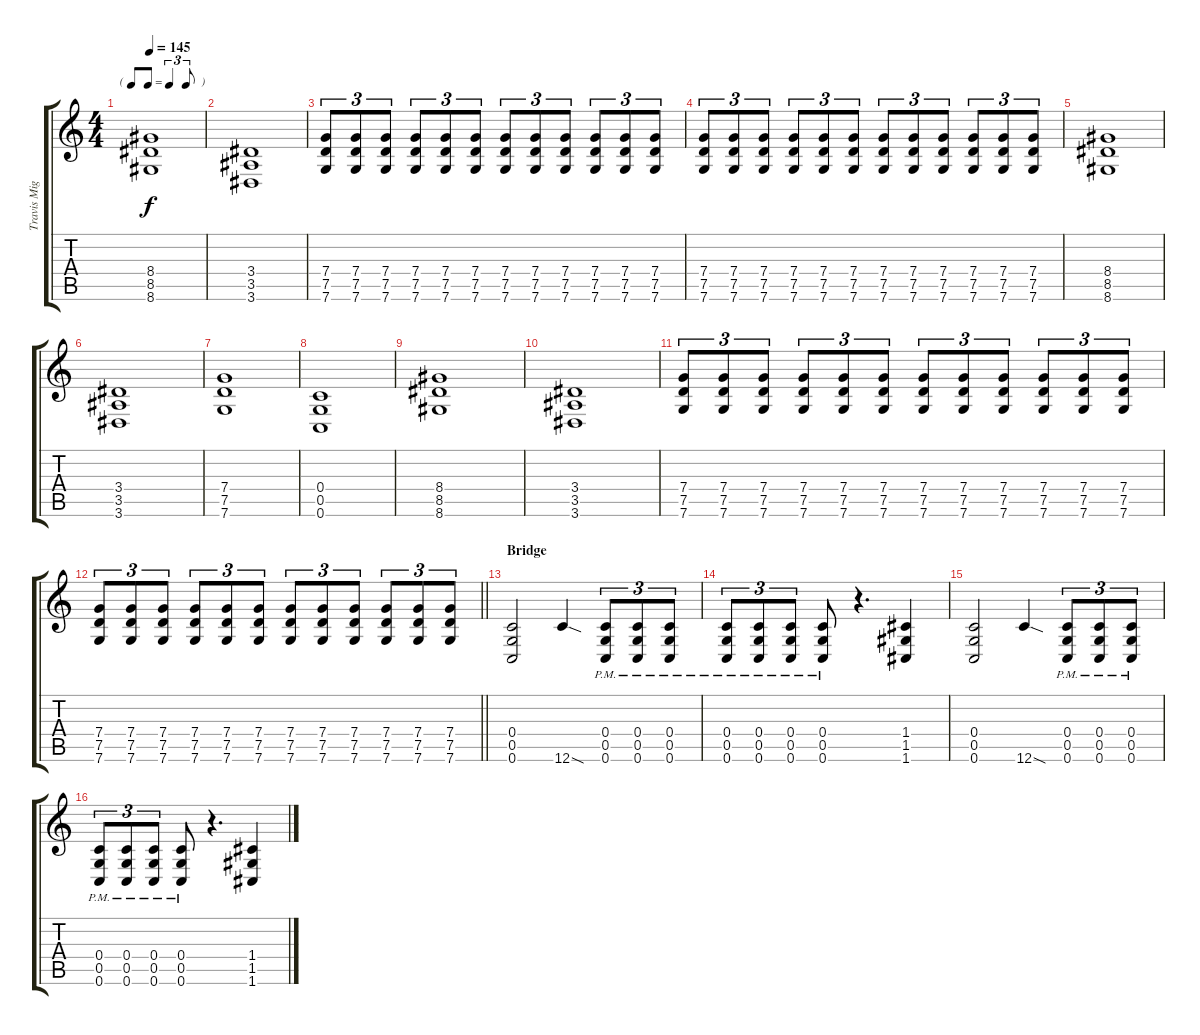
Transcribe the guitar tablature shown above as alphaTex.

\track ("Travis Miguel" "Travis Mig") {instrument distortionguitar}
\staff {score tabs}
\tuning (D4 A3 F3 C3 G2 C2) {hide}
\ts (4 4)
\tf triplet8th
\tempo 145
\clef g2
\ks c
(8.4 8.5 8.6).1{dy f} |
(3.4 3.5 3.6).1 |
(7.4 7.5 7.6).8{tu (3 2)} (7.4 7.5 7.6).8{tu (3 2)} (7.4 7.5 7.6).8{tu (3 2)} (7.4 7.5 7.6).8{tu (3 2)} (7.4 7.5 7.6).8{tu (3 2)} (7.4 7.5 7.6).8{tu (3 2)} (7.4 7.5 7.6).8{tu (3 2)} (7.4 7.5 7.6).8{tu (3 2)} (7.4 7.5 7.6).8{tu (3 2)} (7.4 7.5 7.6).8{tu (3 2)} (7.4 7.5 7.6).8{tu (3 2)} (7.4 7.5 7.6).8{tu (3 2)} |
(7.4 7.5 7.6).8{tu (3 2)} (7.4 7.5 7.6).8{tu (3 2)} (7.4 7.5 7.6).8{tu (3 2)} (7.4 7.5 7.6).8{tu (3 2)} (7.4 7.5 7.6).8{tu (3 2)} (7.4 7.5 7.6).8{tu (3 2)} (7.4 7.5 7.6).8{tu (3 2)} (7.4 7.5 7.6).8{tu (3 2)} (7.4 7.5 7.6).8{tu (3 2)} (7.4 7.5 7.6).8{tu (3 2)} (7.4 7.5 7.6).8{tu (3 2)} (7.4 7.5 7.6).8{tu (3 2)} |
(8.4 8.5 8.6).1 |
(3.4 3.5 3.6).1 |
(7.4 7.5 7.6).1 |
(0.4 0.5 0.6).1 |
(8.4 8.5 8.6).1 |
(3.4 3.5 3.6).1 |
(7.4 7.5 7.6).8{tu (3 2)} (7.4 7.5 7.6).8{tu (3 2)} (7.4 7.5 7.6).8{tu (3 2)} (7.4 7.5 7.6).8{tu (3 2)} (7.4 7.5 7.6).8{tu (3 2)} (7.4 7.5 7.6).8{tu (3 2)} (7.4 7.5 7.6).8{tu (3 2)} (7.4 7.5 7.6).8{tu (3 2)} (7.4 7.5 7.6).8{tu (3 2)} (7.4 7.5 7.6).8{tu (3 2)} (7.4 7.5 7.6).8{tu (3 2)} (7.4 7.5 7.6).8{tu (3 2)} |
\barLineRight lightlight
(7.4 7.5 7.6).8{tu (3 2)} (7.4 7.5 7.6).8{tu (3 2)} (7.4 7.5 7.6).8{tu (3 2)} (7.4 7.5 7.6).8{tu (3 2)} (7.4 7.5 7.6).8{tu (3 2)} (7.4 7.5 7.6).8{tu (3 2)} (7.4 7.5 7.6).8{tu (3 2)} (7.4 7.5 7.6).8{tu (3 2)} (7.4 7.5 7.6).8{tu (3 2)} (7.4 7.5 7.6).8{tu (3 2)} (7.4 7.5 7.6).8{tu (3 2)} (7.4 7.5 7.6).8{tu (3 2)} |
\section ("" "Bridge")
(0.4 0.5 0.6).2 12.6{sod}.4 (0.4{pm} 0.5{pm} 0.6{pm}).8{tu (3 2)} (0.4{pm} 0.5{pm} 0.6{pm}).8{tu (3 2)} (0.4{pm} 0.5{pm} 0.6{pm}).8{tu (3 2)} |
(0.4{pm} 0.5{pm} 0.6{pm}).8{tu (3 2)} (0.4{pm} 0.5{pm} 0.6{pm}).8{tu (3 2)} (0.4{pm} 0.5{pm} 0.6{pm}).8{tu (3 2)} (0.4{pm} 0.5{pm} 0.6{pm}).8 r.4{d} (1.4 1.5 1.6).4 |
(0.4 0.5 0.6).2 12.6{sod}.4 (0.4{pm} 0.5{pm} 0.6{pm}).8{tu (3 2)} (0.4{pm} 0.5{pm} 0.6{pm}).8{tu (3 2)} (0.4{pm} 0.5{pm} 0.6{pm}).8{tu (3 2)} |
(0.4{pm} 0.5{pm} 0.6{pm}).8{tu (3 2)} (0.4{pm} 0.5{pm} 0.6{pm}).8{tu (3 2)} (0.4{pm} 0.5{pm} 0.6{pm}).8{tu (3 2)} (0.4{pm} 0.5{pm} 0.6{pm}).8 r.4{d} (1.4 1.5 1.6).4
